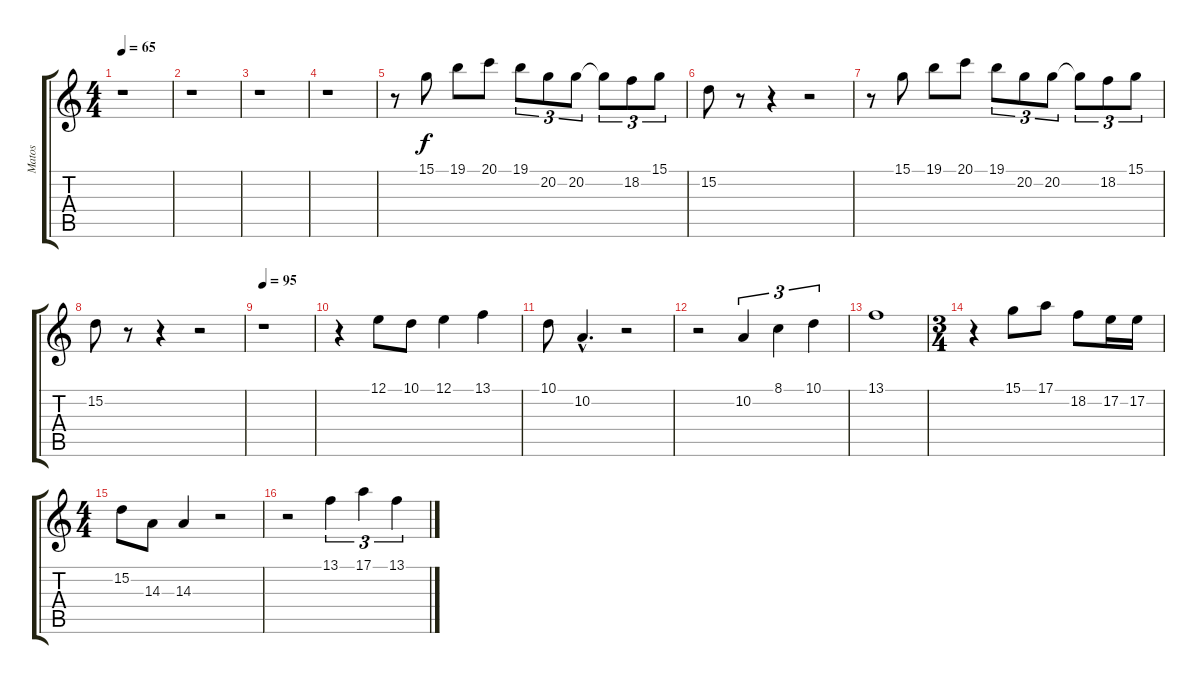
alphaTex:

\track ("Matos" "Matos") {instrument lead6voice}
\staff {score tabs}
\tuning (E4 B3 G3 D3 A2 E2) {hide}
\ts (4 4)
\tempo 65
\clef g2
\ks c
r.1{dy f} |
r.1 |
r.1 |
r.1 |
r.8 15.1.8 19.1.8 20.1.8 19.1.8{tu (3 2)} 20.2.8{tu (3 2)} 20.2.8{tu (3 2)} 20.2{t}.8{tu (3 2)} 18.2.8{tu (3 2)} 15.1.8{tu (3 2)} |
15.2.8 r.8 r.4 r.2 |
r.8 15.1.8 19.1.8 20.1.8 19.1.8{tu (3 2)} 20.2.8{tu (3 2)} 20.2.8{tu (3 2)} 20.2{t}.8{tu (3 2)} 18.2.8{tu (3 2)} 15.1.8{tu (3 2)} |
15.2.8 r.8 r.4 r.2 |
\tempo 95
r.1 |
r.4 12.1.8 10.1.8 12.1.4 13.1.4 |
10.1.8 10.2{hac}.4{d} r.2 |
r.2 10.2.4{tu (3 2)} 8.1.4{tu (3 2)} 10.1.4{tu (3 2)} |
13.1.1 |
\ts (3 4)
r.4 15.1.8 17.1.8 18.2.8 17.2.16 17.2.16 |
\ts (4 4)
15.2.8 14.3.8 14.3.4 r.2 |
r.2 13.1.4{tu (3 2)} 17.1.4{tu (3 2)} 13.1.4{tu (3 2)}
